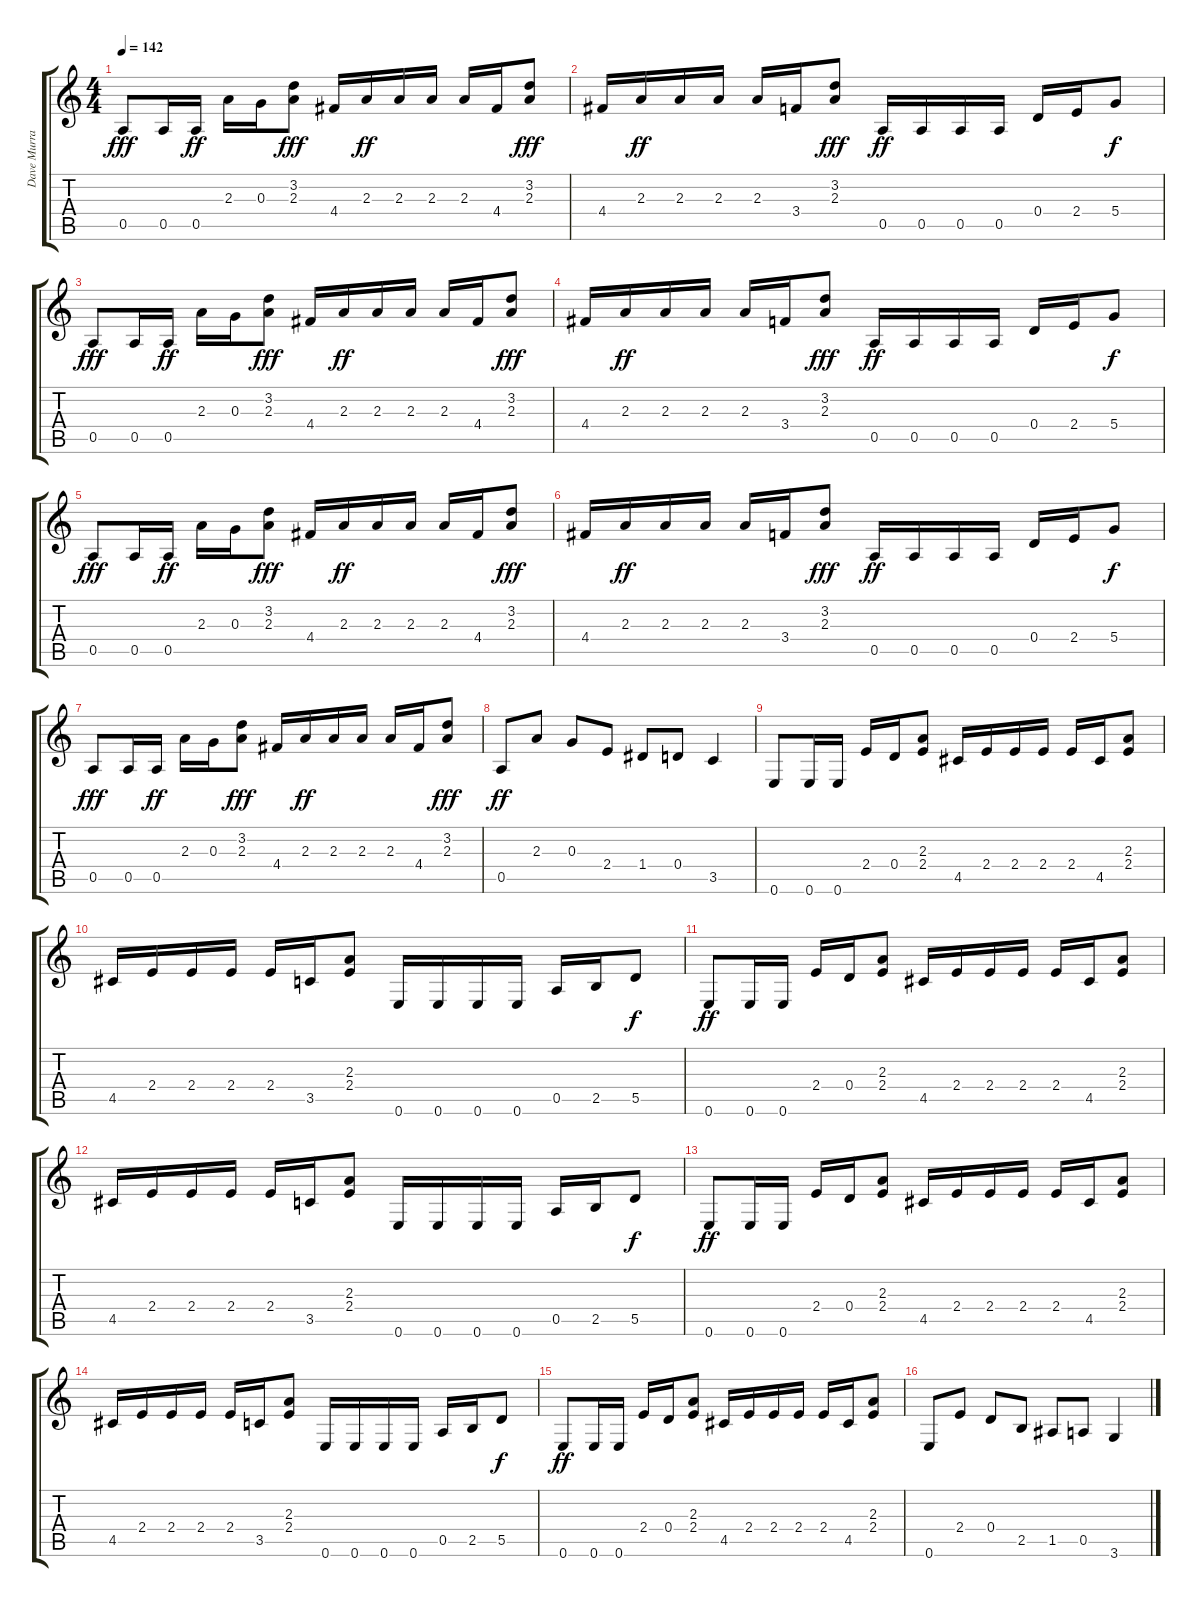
\track ("Dave Murray" "Dave Murra") {instrument overdrivenguitar}
\staff {score tabs}
\tuning (E4 B3 G3 D3 A2 E2) {hide}
\ts (4 4)
\tempo 142
\clef g2
\ks c
0.5.8{dy fff} 0.5.16 0.5.16{dy ff} 2.3.16 0.3.16 (3.2 2.3).8{dy fff} 4.4.16 2.3.16{dy ff} 2.3.16 2.3.16 2.3.16 4.4.16 (3.2 2.3).8{dy fff} |
4.4.16 2.3.16{dy ff} 2.3.16 2.3.16 2.3.16 3.4.16 (3.2 2.3).8{dy fff} 0.5.16{dy ff} 0.5.16 0.5.16 0.5.16 0.4.16 2.4.16 5.4.8{dy f} |
0.5.8{dy fff} 0.5.16 0.5.16{dy ff} 2.3.16 0.3.16 (3.2 2.3).8{dy fff} 4.4.16 2.3.16{dy ff} 2.3.16 2.3.16 2.3.16 4.4.16 (3.2 2.3).8{dy fff} |
4.4.16 2.3.16{dy ff} 2.3.16 2.3.16 2.3.16 3.4.16 (3.2 2.3).8{dy fff} 0.5.16{dy ff} 0.5.16 0.5.16 0.5.16 0.4.16 2.4.16 5.4.8{dy f} |
0.5.8{dy fff} 0.5.16 0.5.16{dy ff} 2.3.16 0.3.16 (3.2 2.3).8{dy fff} 4.4.16 2.3.16{dy ff} 2.3.16 2.3.16 2.3.16 4.4.16 (3.2 2.3).8{dy fff} |
4.4.16 2.3.16{dy ff} 2.3.16 2.3.16 2.3.16 3.4.16 (3.2 2.3).8{dy fff} 0.5.16{dy ff} 0.5.16 0.5.16 0.5.16 0.4.16 2.4.16 5.4.8{dy f} |
0.5.8{dy fff} 0.5.16 0.5.16{dy ff} 2.3.16 0.3.16 (3.2 2.3).8{dy fff} 4.4.16 2.3.16{dy ff} 2.3.16 2.3.16 2.3.16 4.4.16 (3.2 2.3).8{dy fff} |
0.5.8{dy ff} 2.3.8 0.3.8 2.4.8 1.4.8 0.4.8 3.5.4 |
0.6.8 0.6.16 0.6.16 2.4.16 0.4.16 (2.3 2.4).8 4.5.16 2.4.16 2.4.16 2.4.16 2.4.16 4.5.16 (2.3 2.4).8 |
4.5.16 2.4.16 2.4.16 2.4.16 2.4.16 3.5.16 (2.3 2.4).8 0.6.16 0.6.16 0.6.16 0.6.16 0.5.16 2.5.16 5.5.8{dy f} |
0.6.8{dy ff} 0.6.16 0.6.16 2.4.16 0.4.16 (2.3 2.4).8 4.5.16 2.4.16 2.4.16 2.4.16 2.4.16 4.5.16 (2.3 2.4).8 |
4.5.16 2.4.16 2.4.16 2.4.16 2.4.16 3.5.16 (2.3 2.4).8 0.6.16 0.6.16 0.6.16 0.6.16 0.5.16 2.5.16 5.5.8{dy f} |
0.6.8{dy ff} 0.6.16 0.6.16 2.4.16 0.4.16 (2.3 2.4).8 4.5.16 2.4.16 2.4.16 2.4.16 2.4.16 4.5.16 (2.3 2.4).8 |
4.5.16 2.4.16 2.4.16 2.4.16 2.4.16 3.5.16 (2.3 2.4).8 0.6.16 0.6.16 0.6.16 0.6.16 0.5.16 2.5.16 5.5.8{dy f} |
0.6.8{dy ff} 0.6.16 0.6.16 2.4.16 0.4.16 (2.3 2.4).8 4.5.16 2.4.16 2.4.16 2.4.16 2.4.16 4.5.16 (2.3 2.4).8 |
0.6.8 2.4.8 0.4.8 2.5.8 1.5.8 0.5.8 3.6.4
